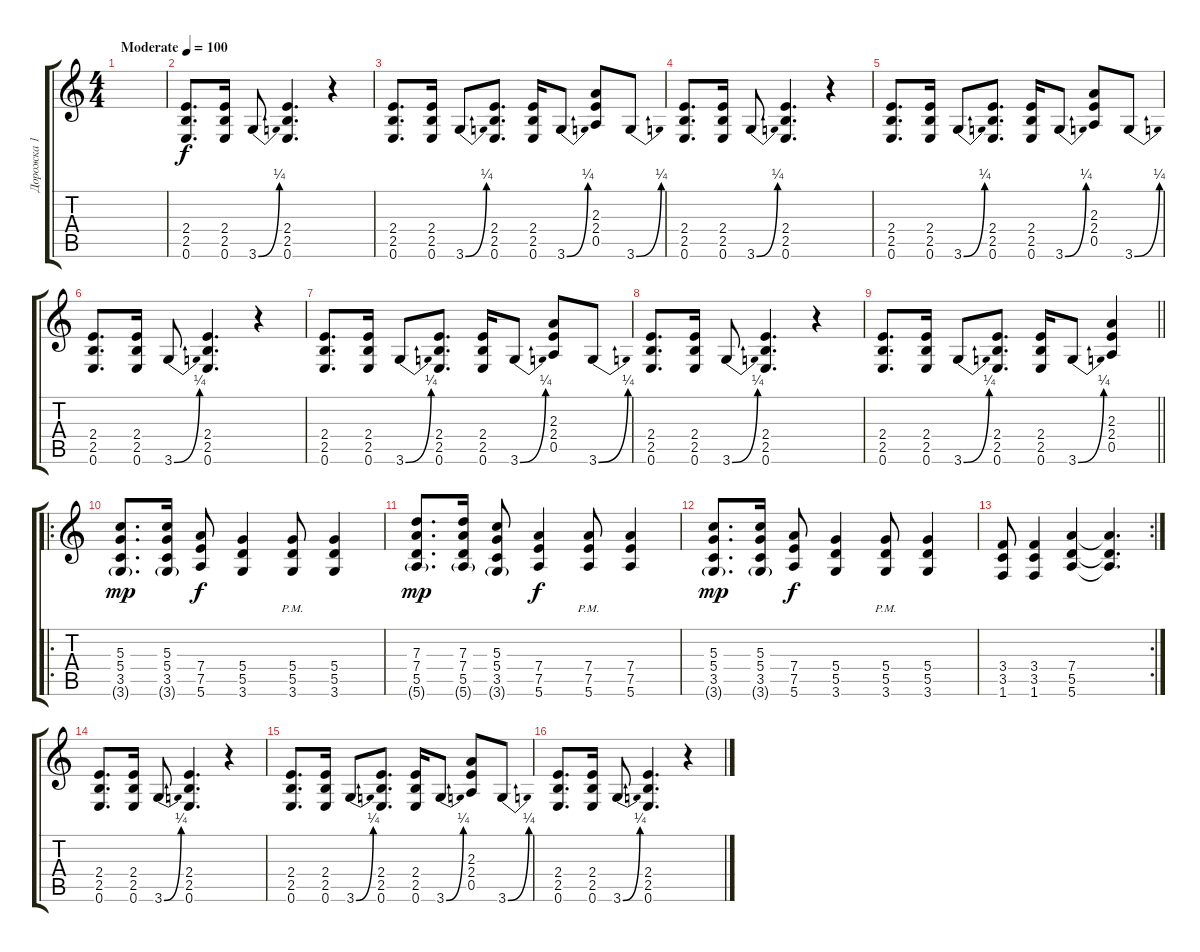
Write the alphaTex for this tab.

\track ("Дорожка 1" "Дорожка 1") {instrument distortionguitar}
\staff {score tabs}
\tuning (E4 B3 G3 D3 A2 E2) {hide}
\ts (4 4)
\tempo (100 "Moderate")
\clef g2
\ks c
|
(2.4 2.5 0.6).8{d} (2.4 2.5 0.6).16 3.6{be (bend 0 0 60 1)}.8 (2.4 2.5 0.6).4{d} r.4 |
(2.4 2.5 0.6).8{d} (2.4 2.5 0.6).16 3.6{be (bend 0 0 60 1)}.8 (2.4 2.5 0.6).8{d} (2.4 2.5 0.6).16 3.6{be (bend 0 0 60 1)}.8 (2.3 2.4 0.5).8 3.6{be (bend 0 0 60 1)}.8 |
(2.4 2.5 0.6).8{d} (2.4 2.5 0.6).16 3.6{be (bend 0 0 60 1)}.8 (2.4 2.5 0.6).4{d} r.4 |
(2.4 2.5 0.6).8{d} (2.4 2.5 0.6).16 3.6{be (bend 0 0 60 1)}.8 (2.4 2.5 0.6).8{d} (2.4 2.5 0.6).16 3.6{be (bend 0 0 60 1)}.8 (2.3 2.4 0.5).8 3.6{be (bend 0 0 60 1)}.8 |
(2.4 2.5 0.6).8{d} (2.4 2.5 0.6).16 3.6{be (bend 0 0 60 1)}.8 (2.4 2.5 0.6).4{d} r.4 |
(2.4 2.5 0.6).8{d} (2.4 2.5 0.6).16 3.6{be (bend 0 0 60 1)}.8 (2.4 2.5 0.6).8{d} (2.4 2.5 0.6).16 3.6{be (bend 0 0 60 1)}.8 (2.3 2.4 0.5).8 3.6{be (bend 0 0 60 1)}.8 |
(2.4 2.5 0.6).8{d} (2.4 2.5 0.6).16 3.6{be (bend 0 0 60 1)}.8 (2.4 2.5 0.6).4{d} r.4 |
\barLineRight lightlight
(2.4 2.5 0.6).8{d} (2.4 2.5 0.6).16 3.6{be (bend 0 0 60 1)}.8 (2.4 2.5 0.6).8{d} (2.4 2.5 0.6).16 3.6{be (bend 0 0 60 1)}.8 (2.3 2.4 0.5).4 |
\ro
(5.3 5.4 3.5 3.6{g}).8{d dy mp} (5.3 5.4 3.5 3.6{g}).16 (7.4 7.5 5.6).8{dy f} (5.4 5.5 3.6).4 (5.4{pm} 5.5{pm} 3.6{pm}).8 (5.4 5.5 3.6).4 |
(7.3 7.4 5.5 5.6{g}).8{d dy mp} (7.3 7.4 5.5 5.6{g}).16 (5.3 5.4 3.5 3.6{g}).8 (7.4 7.5 5.6).4{dy f} (7.4{pm} 7.5{pm} 5.6{pm}).8 (7.4 7.5 5.6).4 |
(5.3 5.4 3.5 3.6{g}).8{d dy mp} (5.3 5.4 3.5 3.6{g}).16 (7.4 7.5 5.6).8{dy f} (5.4 5.5 3.6).4 (5.4{pm} 5.5{pm} 3.6{pm}).8 (5.4 5.5 3.6).4 |
\rc 2
(3.4 3.5 1.6).8 (3.4 3.5 1.6).4 (7.4 5.5 5.6).4 (7.4{t} 5.5{t} 5.6{t}).4{d} |
(2.4 2.5 0.6).8{d} (2.4 2.5 0.6).16 3.6{be (bend 0 0 60 1)}.8 (2.4 2.5 0.6).4{d} r.4 |
(2.4 2.5 0.6).8{d} (2.4 2.5 0.6).16 3.6{be (bend 0 0 60 1)}.8 (2.4 2.5 0.6).8{d} (2.4 2.5 0.6).16 3.6{be (bend 0 0 60 1)}.8 (2.3 2.4 0.5).8 3.6{be (bend 0 0 60 1)}.8 |
(2.4 2.5 0.6).8{d} (2.4 2.5 0.6).16 3.6{be (bend 0 0 60 1)}.8 (2.4 2.5 0.6).4{d} r.4
